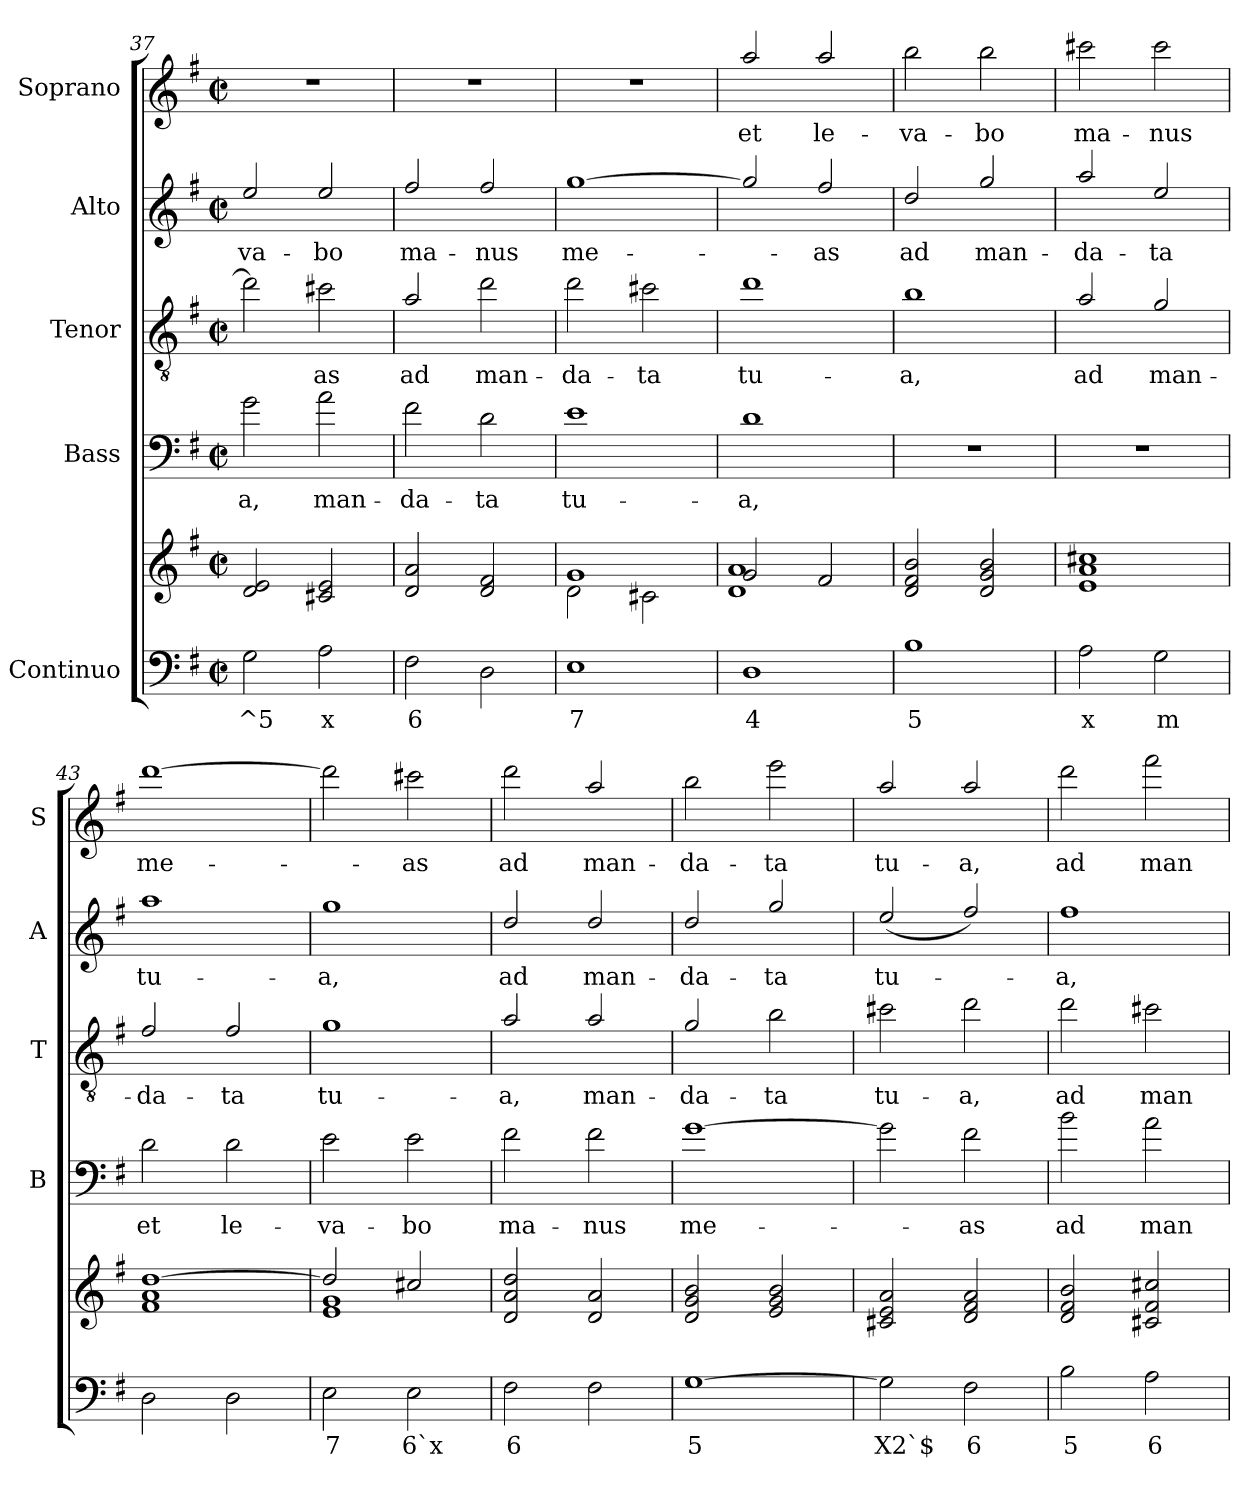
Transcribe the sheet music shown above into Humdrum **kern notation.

**kern	**text	**kern	**kern	**text	**kern	**text	**kern	**text	**kern	**text
*part5	*part5	*part5	*part4	*part4	*part3	*part3	*part2	*part2	*part1	*part1
*staff6	*staff6	*staff5	*staff4	*staff4	*staff3	*staff3	*staff2	*staff2	*staff1	*staff1
*I"Continuo	*	*	*I"Bass	*	*I"Tenor	*	*I"Alto	*	*I"Soprano	*
*	*	*	*I'B	*	*I'T	*	*I'A	*	*I'S	*
*clefF4	*	*clefG2	*clefF4	*	*clefGv2	*	*clefG2	*	*clefG2	*
*	*	*	*ITrd7c12	*	*ITrd7c12	*	*ITrd7c12	*	*ITrd7c12	*
*k[f#]	*	*k[f#]	*k[f#]	*	*k[f#]	*	*k[f#]	*	*k[f#]	*
*G:	*	*G:	*G:	*	*G:	*	*G:	*	*G:	*
*M2/2	*	*M2/2	*M2/2	*	*M2/2	*	*M2/2	*	*M2/2	*
*met(c|)	*	*met(c|)	*met(c|)	*	*met(c|)	*	*met(c|)	*	*met(c|)	*
=37	=37	=37	=37	=37	=37	=37	=37	=37	=37	=37
!	!LO:LY:b	!	!	!	!	!	!	!	!	!
!	!	!	!	!LO:LY:b	!	!	!	!	!	!
!	!	!	!	!	!	!	!	!LO:LY:b	!	!
2G\	^5	2d!/ 2e!/	2G\	-a,	2d\]	.	2e/	-va-	1r	.
!	!LO:LY:b	!	!	!	!	!	!	!	!	!
!	!	!	!	!LO:LY:b	!	!	!	!	!	!
!	!	!	!	!	!	!LO:LY:b	!	!	!	!
!	!	!	!	!	!	!	!	!LO:LY:b	!	!
2A\	x	2c#X!/ 2e!/	2A\	man-	2c#X\	-as	2e/	-bo	.	.
=38	=38	=38	=38	=38	=38	=38	=38	=38	=38	=38
!	!LO:LY:b	!	!	!	!	!	!	!	!	!
!	!	!	!	!LO:LY:b	!	!	!	!	!	!
!	!	!	!	!	!	!LO:LY:b	!	!	!	!
!	!	!	!	!	!	!	!	!LO:LY:b	!	!
2F#\	6	2d!/ 2a!/	2F#\	-da-	2A/	ad	2f#/	ma-	1r	.
!	!	!	!	!LO:LY:b	!	!	!	!	!	!
!	!	!	!	!	!	!LO:LY:b	!	!	!	!
!	!	!	!	!	!	!	!	!LO:LY:b	!	!
2D\	.	2d!/ 2f#!/	2D\	-ta	2d\	man-	2f#/	-nus	.	.
=39	=39	=39	=39	=39	=39	=39	=39	=39	=39	=39
!	!LO:LY:b	!	!	!	!	!	!	!	!	!
*^	*	*^	*	*	*	*	*	*	*	*
!	!	!	!	!	!	!LO:LY:b	!	!	!	!	!	!
!	!	!	!	!	!	!	!	!LO:LY:b	!	!	!	!
!	!	!	!	!	!	!	!	!	!	!LO:LY:b	!	!
2ryy	1E	7	1g!	2d!\	1E	tu-	2d\	-da-	[1g	me-	1r	.
!	!	!LO:LY:b	!	!	!	!	!	!	!	!	!	!
!	!	!	!	!	!	!	!	!LO:LY:b	!	!	!	!
2ryy	.	6`x	.	2c#X!\	.	.	2c#X\	-ta	.	.	.	.
=40	=40	=40	=40	=40	=40	=40	=40	=40	=40	=40	=40	=40
!	!	!LO:LY:b	!	!	!	!	!	!	!	!	!	!
!	!	!	!	!	!	!LO:LY:b	!	!	!	!	!	!
!	!	!	!	!	!	!	!	!LO:LY:b	!	!	!	!
!	!	!	!	!	!	!	!	!	!	!	!	!LO:LY:b
2ryy	1D	4	2g!/	1d! 1a!	1D	-a,	1d	tu-	2g/]	.	2a/	et
!	!	!LO:LY:b	!	!	!	!	!	!	!	!	!	!
!	!	!	!	!	!	!	!	!	!	!LO:LY:b	!	!
!	!	!	!	!	!	!	!	!	!	!	!	!LO:LY:b
2ryy	.	3	2f#!/	.	.	.	.	.	2f#/	-as	2a/	le-
*	*	*	*v	*v	*	*	*	*	*	*	*	*
=41	=41	=41	=41	=41	=41	=41	=41	=41	=41	=41	=41
!	!	!LO:LY:b	!	!	!	!	!	!	!	!	!
!	!	!	!	!	!	!	!LO:LY:b	!	!	!	!
!	!	!	!	!	!	!	!	!	!LO:LY:b	!	!
!	!	!	!	!	!	!	!	!	!	!	!LO:LY:b
2ryy	1B	5	2d!/ 2f#!/ 2b!/	1r	.	1B	-a,	2d/	ad	2b\	-va-
!	!	!LO:LY:b	!	!	!	!	!	!	!	!	!
!	!	!	!	!	!	!	!	!	!LO:LY:b	!	!
!	!	!	!	!	!	!	!	!	!	!	!LO:LY:b
2ryy	.	6	2d!/ 2g!/ 2b!/	.	.	.	.	2g/	man-	2b\	-bo
*v	*v	*	*	*	*	*	*	*	*	*	*
=42	=42	=42	=42	=42	=42	=42	=42	=42	=42	=42
!	!LO:LY:b	!	!	!	!	!	!	!	!	!
!	!	!	!	!	!	!LO:LY:b	!	!	!	!
!	!	!	!	!	!	!	!	!LO:LY:b	!	!
!	!	!	!	!	!	!	!	!	!	!LO:LY:b
2A\	x	1e! 1a! 1cc#X!	1r	.	2A/	ad	2a/	-da-	2cc#X\	ma-
!	!LO:LY:b	!	!	!	!	!	!	!	!	!
!	!	!	!	!	!	!LO:LY:b	!	!	!	!
!	!	!	!	!	!	!	!	!LO:LY:b	!	!
!	!	!	!	!	!	!	!	!	!	!LO:LY:b
2G\	m	.	.	.	2G/	man-	2e/	-ta	2cc#\	-nus
=43	=43	=43	=43	=43	=43	=43	=43	=43	=43	=43
!	!	!	!	!LO:LY:b	!	!	!	!	!	!
!	!	!	!	!	!	!LO:LY:b	!	!	!	!
!	!	!	!	!	!	!	!	!LO:LY:b	!	!
!	!	!	!	!	!	!	!	!	!	!LO:LY:b
2D\	.	1f#! 1a! [1dd!	2D\	et	2F#/	-da-	1a	tu-	[1dd	me-
!	!	!	!	!LO:LY:b	!	!	!	!	!	!
!	!	!	!	!	!	!LO:LY:b	!	!	!	!
2D\	.	.	2D\	le-	2F#/	-ta	.	.	.	.
!!LO:LB:g=z
=44	=44	=44	=44	=44	=44	=44	=44	=44	=44	=44
!	!LO:LY:b	!	!	!	!	!	!	!	!	!
*	*	*^	*	*	*	*	*	*	*	*
!	!	!	!	!	!LO:LY:b	!	!	!	!	!	!
!	!	!	!	!	!	!	!LO:LY:b	!	!	!	!
!	!	!	!	!	!	!	!	!	!LO:LY:b	!	!
2E\	7	2dd!/]	1e! 1g!	2E\	-va-	1G	tu-	1g	-a,	2dd\]	.
!	!LO:LY:b	!	!	!	!	!	!	!	!	!	!
!	!	!	!	!	!LO:LY:b	!	!	!	!	!	!
!	!	!	!	!	!	!	!	!	!	!	!LO:LY:b
2E\	6`x	2cc#X!/	.	2E\	-bo	.	.	.	.	2cc#X\	-as
*	*	*v	*v	*	*	*	*	*	*	*	*
=45	=45	=45	=45	=45	=45	=45	=45	=45	=45	=45
!	!LO:LY:b	!	!	!	!	!	!	!	!	!
!	!	!	!	!LO:LY:b	!	!	!	!	!	!
!	!	!	!	!	!	!LO:LY:b	!	!	!	!
!	!	!	!	!	!	!	!	!LO:LY:b	!	!
!	!	!	!	!	!	!	!	!	!	!LO:LY:b
2F#\	6	2d!/ 2a!/ 2dd!/	2F#\	ma-	2A/	-a,	2d/	ad	2dd\	ad
!	!	!	!	!LO:LY:b	!	!	!	!	!	!
!	!	!	!	!	!	!LO:LY:b	!	!	!	!
!	!	!	!	!	!	!	!	!LO:LY:b	!	!
!	!	!	!	!	!	!	!	!	!	!LO:LY:b
2F#\	.	2d!/ 2a!/	2F#\	-nus	2A/	man-	2d/	man-	2a/	man-
=46	=46	=46	=46	=46	=46	=46	=46	=46	=46	=46
!	!LO:LY:b	!	!	!	!	!	!	!	!	!
*^	*	*	*	*	*	*	*	*	*	*
!	!	!	!	!	!LO:LY:b	!	!	!	!	!	!
!	!	!	!	!	!	!	!LO:LY:b	!	!	!	!
!	!	!	!	!	!	!	!	!	!LO:LY:b	!	!
!	!	!	!	!	!	!	!	!	!	!	!LO:LY:b
2ryy	[1G	5	2d!/ 2g!/ 2b!/	[1G	me-	2G/	-da-	2d/	-da-	2b\	-da-
!	!	!LO:LY:b	!	!	!	!	!	!	!	!	!
!	!	!	!	!	!	!	!LO:LY:b	!	!	!	!
!	!	!	!	!	!	!	!	!	!LO:LY:b	!	!
!	!	!	!	!	!	!	!	!	!	!	!LO:LY:b
2ryy	.	6	2e!/ 2g!/ 2b!/	.	.	2B\	-ta	2g/	-ta	2ee\	-ta
*v	*v	*	*	*	*	*	*	*	*	*	*
=47	=47	=47	=47	=47	=47	=47	=47	=47	=47	=47
!	!LO:LY:b	!	!	!	!	!	!	!	!	!
!	!	!	!	!	!	!LO:LY:b	!	!	!	!
!	!	!	!	!	!	!	!	!LO:LY:b	!	!
!	!	!	!	!	!	!	!	!	!	!LO:LY:b
2G\]	X2`$	2c#X!/ 2e!/ 2a!/	2G\]	.	2c#X\	tu-	(<2e/	tu-	2a/	tu-
!	!LO:LY:b	!	!	!	!	!	!	!	!	!
!	!	!	!	!LO:LY:b	!	!	!	!	!	!
!	!	!	!	!	!	!LO:LY:b	!	!	!	!
!	!	!	!	!	!	!	!	!	!	!LO:LY:b
2F#\	6	2d!/ 2f#!/ 2a!/	2F#\	-as	2d\	-a,	2f#/)	.	2a/	-a,
=48	=48	=48	=48	=48	=48	=48	=48	=48	=48	=48
!	!LO:LY:b	!	!	!	!	!	!	!	!	!
!	!	!	!	!LO:LY:b	!	!	!	!	!	!
!	!	!	!	!	!	!LO:LY:b	!	!	!	!
!	!	!	!	!	!	!	!	!LO:LY:b	!	!
!	!	!	!	!	!	!	!	!	!	!LO:LY:b
2B\	5	2d!/ 2f#!/ 2b!/	2B\	ad	2d\	ad	1f#	-a,	2dd\	ad
!	!LO:LY:b	!	!	!	!	!	!	!	!	!
!	!	!	!	!LO:LY:b	!	!	!	!	!	!
!	!	!	!	!	!	!LO:LY:b	!	!	!	!
!	!	!	!	!	!	!	!	!	!	!LO:LY:b
2A\	6	2c#X!/ 2f#!/ 2cc#X!/	2A\	man-	2c#X\	man-	.	.	2ff#\	man-
=	=	=	=	=	=	=	=	=	=	=
*-	*-	*-	*-	*-	*-	*-	*-	*-	*-	*-
